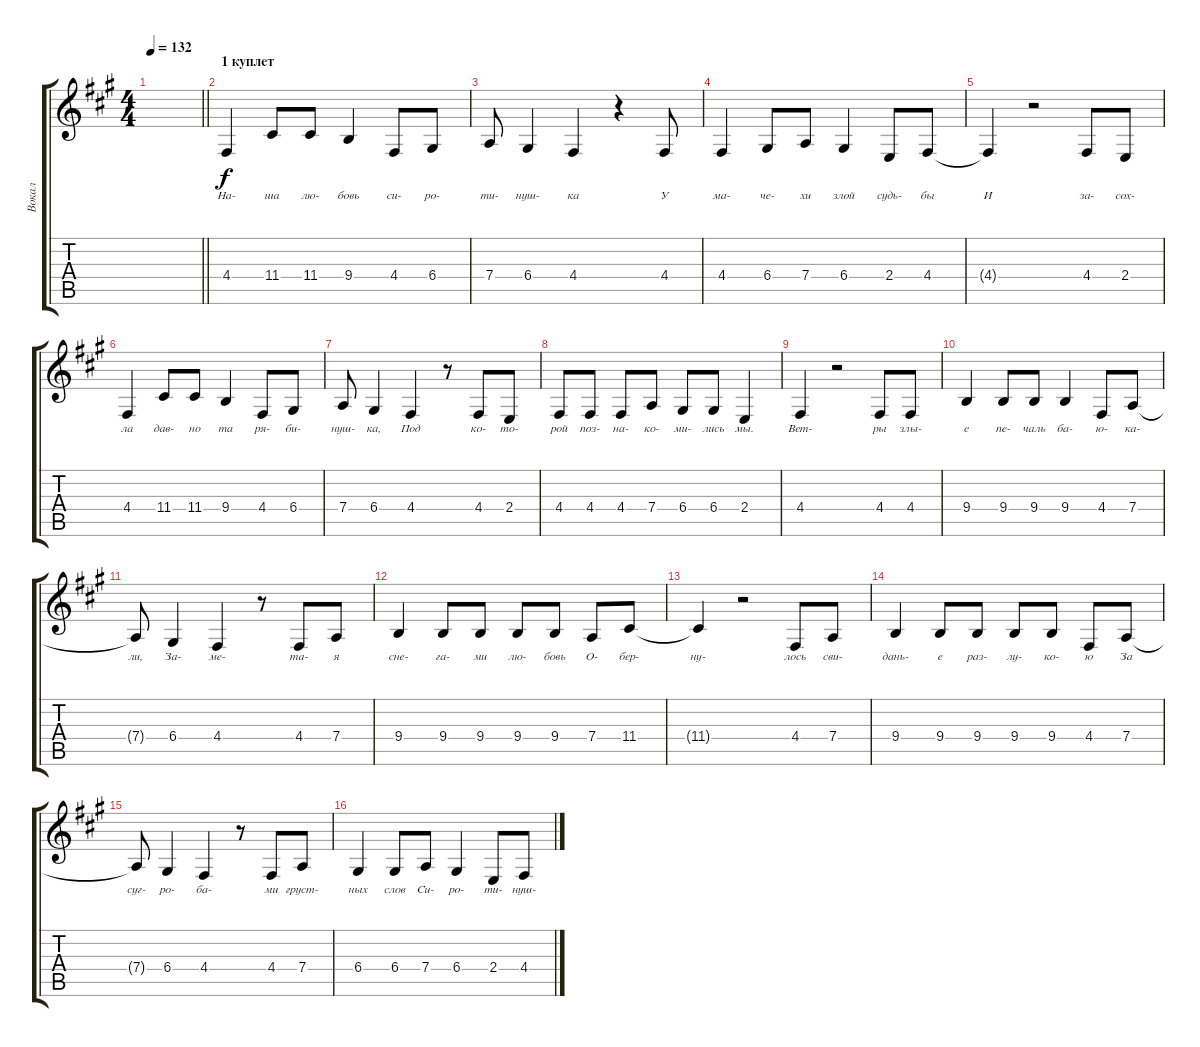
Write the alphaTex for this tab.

\track ("Вокал" "Вокал") {instrument voiceoohs}
\staff {score tabs}
\tuning (E4 B3 G3 D3 A2 E2) {hide}
\ts (4 4)
\tempo 132
\clef g2
\barLineRight lightlight
\ks a
|
\section ("" "1 куплет")
4.4.4{lyrics (0 "На-") lyrics (1 "") lyrics (2 "") lyrics (3 "") lyrics (4 "")} 11.4.8{lyrics (0 "ша") lyrics (1 "") lyrics (2 "") lyrics (3 "") lyrics (4 "")} 11.4.8{lyrics (0 "лю-") lyrics (1 "") lyrics (2 "") lyrics (3 "") lyrics (4 "")} 9.4.4{lyrics (0 "бовь") lyrics (1 "") lyrics (2 "") lyrics (3 "") lyrics (4 "")} 4.4.8{lyrics (0 "си-") lyrics (1 "") lyrics (2 "") lyrics (3 "") lyrics (4 "")} 6.4.8{lyrics (0 "ро-") lyrics (1 "") lyrics (2 "") lyrics (3 "") lyrics (4 "")} |
7.4.8{lyrics (0 "ти-") lyrics (1 "") lyrics (2 "") lyrics (3 "") lyrics (4 "")} 6.4.4{lyrics (0 "нуш-") lyrics (1 "") lyrics (2 "") lyrics (3 "") lyrics (4 "")} 4.4.4{lyrics (0 "ка") lyrics (1 "") lyrics (2 "") lyrics (3 "") lyrics (4 "")} r.4 4.4.8{lyrics (0 "У") lyrics (1 "") lyrics (2 "") lyrics (3 "") lyrics (4 "")} |
4.4.4{lyrics (0 "ма-") lyrics (1 "") lyrics (2 "") lyrics (3 "") lyrics (4 "")} 6.4.8{lyrics (0 "че-") lyrics (1 "") lyrics (2 "") lyrics (3 "") lyrics (4 "")} 7.4.8{lyrics (0 "хи") lyrics (1 "") lyrics (2 "") lyrics (3 "") lyrics (4 "")} 6.4.4{lyrics (0 "злой") lyrics (1 "") lyrics (2 "") lyrics (3 "") lyrics (4 "")} 2.4.8{lyrics (0 "судь-") lyrics (1 "") lyrics (2 "") lyrics (3 "") lyrics (4 "")} 4.4.8{lyrics (0 "бы") lyrics (1 "") lyrics (2 "") lyrics (3 "") lyrics (4 "")} |
4.4{t}.4{lyrics (0 "И") lyrics (1 "") lyrics (2 "") lyrics (3 "") lyrics (4 "")} r.2 4.4.8{lyrics (0 "за-") lyrics (1 "") lyrics (2 "") lyrics (3 "") lyrics (4 "")} 2.4.8{lyrics (0 "сох-") lyrics (1 "") lyrics (2 "") lyrics (3 "") lyrics (4 "")} |
4.4.4{lyrics (0 "ла") lyrics (1 "") lyrics (2 "") lyrics (3 "") lyrics (4 "")} 11.4.8{lyrics (0 "дав-") lyrics (1 "") lyrics (2 "") lyrics (3 "") lyrics (4 "")} 11.4.8{lyrics (0 "но") lyrics (1 "") lyrics (2 "") lyrics (3 "") lyrics (4 "")} 9.4.4{lyrics (0 "та") lyrics (1 "") lyrics (2 "") lyrics (3 "") lyrics (4 "")} 4.4.8{lyrics (0 "ря-") lyrics (1 "") lyrics (2 "") lyrics (3 "") lyrics (4 "")} 6.4.8{lyrics (0 "би-") lyrics (1 "") lyrics (2 "") lyrics (3 "") lyrics (4 "")} |
7.4.8{lyrics (0 "нуш-") lyrics (1 "") lyrics (2 "") lyrics (3 "") lyrics (4 "")} 6.4.4{lyrics (0 "ка,") lyrics (1 "") lyrics (2 "") lyrics (3 "") lyrics (4 "")} 4.4.4{lyrics (0 "Под") lyrics (1 "") lyrics (2 "") lyrics (3 "") lyrics (4 "")} r.8 4.4.8{lyrics (0 "ко-") lyrics (1 "") lyrics (2 "") lyrics (3 "") lyrics (4 "")} 2.4.8{lyrics (0 "то-") lyrics (1 "") lyrics (2 "") lyrics (3 "") lyrics (4 "")} |
4.4.8{lyrics (0 "рой") lyrics (1 "") lyrics (2 "") lyrics (3 "") lyrics (4 "")} 4.4.8{lyrics (0 "поз-") lyrics (1 "") lyrics (2 "") lyrics (3 "") lyrics (4 "")} 4.4.8{lyrics (0 "на-") lyrics (1 "") lyrics (2 "") lyrics (3 "") lyrics (4 "")} 7.4.8{lyrics (0 "ко-") lyrics (1 "") lyrics (2 "") lyrics (3 "") lyrics (4 "")} 6.4.8{lyrics (0 "ми-") lyrics (1 "") lyrics (2 "") lyrics (3 "") lyrics (4 "")} 6.4.8{lyrics (0 "лись") lyrics (1 "") lyrics (2 "") lyrics (3 "") lyrics (4 "")} 2.4.4{lyrics (0 "мы.") lyrics (1 "") lyrics (2 "") lyrics (3 "") lyrics (4 "")} |
4.4.4{lyrics (0 "Вет-") lyrics (1 "") lyrics (2 "") lyrics (3 "") lyrics (4 "")} r.2 4.4.8{lyrics (0 "ры") lyrics (1 "") lyrics (2 "") lyrics (3 "") lyrics (4 "")} 4.4.8{lyrics (0 "злы-") lyrics (1 "") lyrics (2 "") lyrics (3 "") lyrics (4 "")} |
9.4.4{lyrics (0 "е") lyrics (1 "") lyrics (2 "") lyrics (3 "") lyrics (4 "")} 9.4.8{lyrics (0 "пе-") lyrics (1 "") lyrics (2 "") lyrics (3 "") lyrics (4 "")} 9.4.8{lyrics (0 "чаль") lyrics (1 "") lyrics (2 "") lyrics (3 "") lyrics (4 "")} 9.4.4{lyrics (0 "ба-") lyrics (1 "") lyrics (2 "") lyrics (3 "") lyrics (4 "")} 4.4.8{lyrics (0 "ю-") lyrics (1 "") lyrics (2 "") lyrics (3 "") lyrics (4 "")} 7.4.8{lyrics (0 "ка-") lyrics (1 "") lyrics (2 "") lyrics (3 "") lyrics (4 "")} |
7.4{t}.8{lyrics (0 "ли,") lyrics (1 "") lyrics (2 "") lyrics (3 "") lyrics (4 "")} 6.4.4{lyrics (0 "За-") lyrics (1 "") lyrics (2 "") lyrics (3 "") lyrics (4 "")} 4.4.4{lyrics (0 "ме-") lyrics (1 "") lyrics (2 "") lyrics (3 "") lyrics (4 "")} r.8 4.4.8{lyrics (0 "та-") lyrics (1 "") lyrics (2 "") lyrics (3 "") lyrics (4 "")} 7.4.8{lyrics (0 "я") lyrics (1 "") lyrics (2 "") lyrics (3 "") lyrics (4 "")} |
9.4.4{lyrics (0 "сне-") lyrics (1 "") lyrics (2 "") lyrics (3 "") lyrics (4 "")} 9.4.8{lyrics (0 "га-") lyrics (1 "") lyrics (2 "") lyrics (3 "") lyrics (4 "")} 9.4.8{lyrics (0 "ми") lyrics (1 "") lyrics (2 "") lyrics (3 "") lyrics (4 "")} 9.4.8{lyrics (0 "лю-") lyrics (1 "") lyrics (2 "") lyrics (3 "") lyrics (4 "")} 9.4.8{lyrics (0 "бовь") lyrics (1 "") lyrics (2 "") lyrics (3 "") lyrics (4 "")} 7.4.8{lyrics (0 "О-") lyrics (1 "") lyrics (2 "") lyrics (3 "") lyrics (4 "")} 11.4.8{lyrics (0 "бер-") lyrics (1 "") lyrics (2 "") lyrics (3 "") lyrics (4 "")} |
11.4{t}.4{lyrics (0 "ну-") lyrics (1 "") lyrics (2 "") lyrics (3 "") lyrics (4 "")} r.2 4.4.8{lyrics (0 "лось") lyrics (1 "") lyrics (2 "") lyrics (3 "") lyrics (4 "")} 7.4.8{lyrics (0 "сви-") lyrics (1 "") lyrics (2 "") lyrics (3 "") lyrics (4 "")} |
9.4.4{lyrics (0 "дань-") lyrics (1 "") lyrics (2 "") lyrics (3 "") lyrics (4 "")} 9.4.8{lyrics (0 "е") lyrics (1 "") lyrics (2 "") lyrics (3 "") lyrics (4 "")} 9.4.8{lyrics (0 "раз-") lyrics (1 "") lyrics (2 "") lyrics (3 "") lyrics (4 "")} 9.4.8{lyrics (0 "лу-") lyrics (1 "") lyrics (2 "") lyrics (3 "") lyrics (4 "")} 9.4.8{lyrics (0 "ко-") lyrics (1 "") lyrics (2 "") lyrics (3 "") lyrics (4 "")} 4.4.8{lyrics (0 "ю") lyrics (1 "") lyrics (2 "") lyrics (3 "") lyrics (4 "")} 7.4.8{lyrics (0 "За") lyrics (1 "") lyrics (2 "") lyrics (3 "") lyrics (4 "")} |
7.4{t}.8{lyrics (0 "суг-") lyrics (1 "") lyrics (2 "") lyrics (3 "") lyrics (4 "")} 6.4.4{lyrics (0 "ро-") lyrics (1 "") lyrics (2 "") lyrics (3 "") lyrics (4 "")} 4.4.4{lyrics (0 "ба-") lyrics (1 "") lyrics (2 "") lyrics (3 "") lyrics (4 "")} r.8 4.4.8{lyrics (0 "ми") lyrics (1 "") lyrics (2 "") lyrics (3 "") lyrics (4 "")} 7.4.8{lyrics (0 "груст-") lyrics (1 "") lyrics (2 "") lyrics (3 "") lyrics (4 "")} |
6.4.4{lyrics (0 "ных") lyrics (1 "") lyrics (2 "") lyrics (3 "") lyrics (4 "")} 6.4.8{lyrics (0 "слов") lyrics (1 "") lyrics (2 "") lyrics (3 "") lyrics (4 "")} 7.4.8{lyrics (0 "Си-") lyrics (1 "") lyrics (2 "") lyrics (3 "") lyrics (4 "")} 6.4.4{lyrics (0 "ро-") lyrics (1 "") lyrics (2 "") lyrics (3 "") lyrics (4 "")} 2.4.8{lyrics (0 "ти-") lyrics (1 "") lyrics (2 "") lyrics (3 "") lyrics (4 "")} 4.4.8{lyrics (0 "нуш-") lyrics (1 "") lyrics (2 "") lyrics (3 "") lyrics (4 "")}
